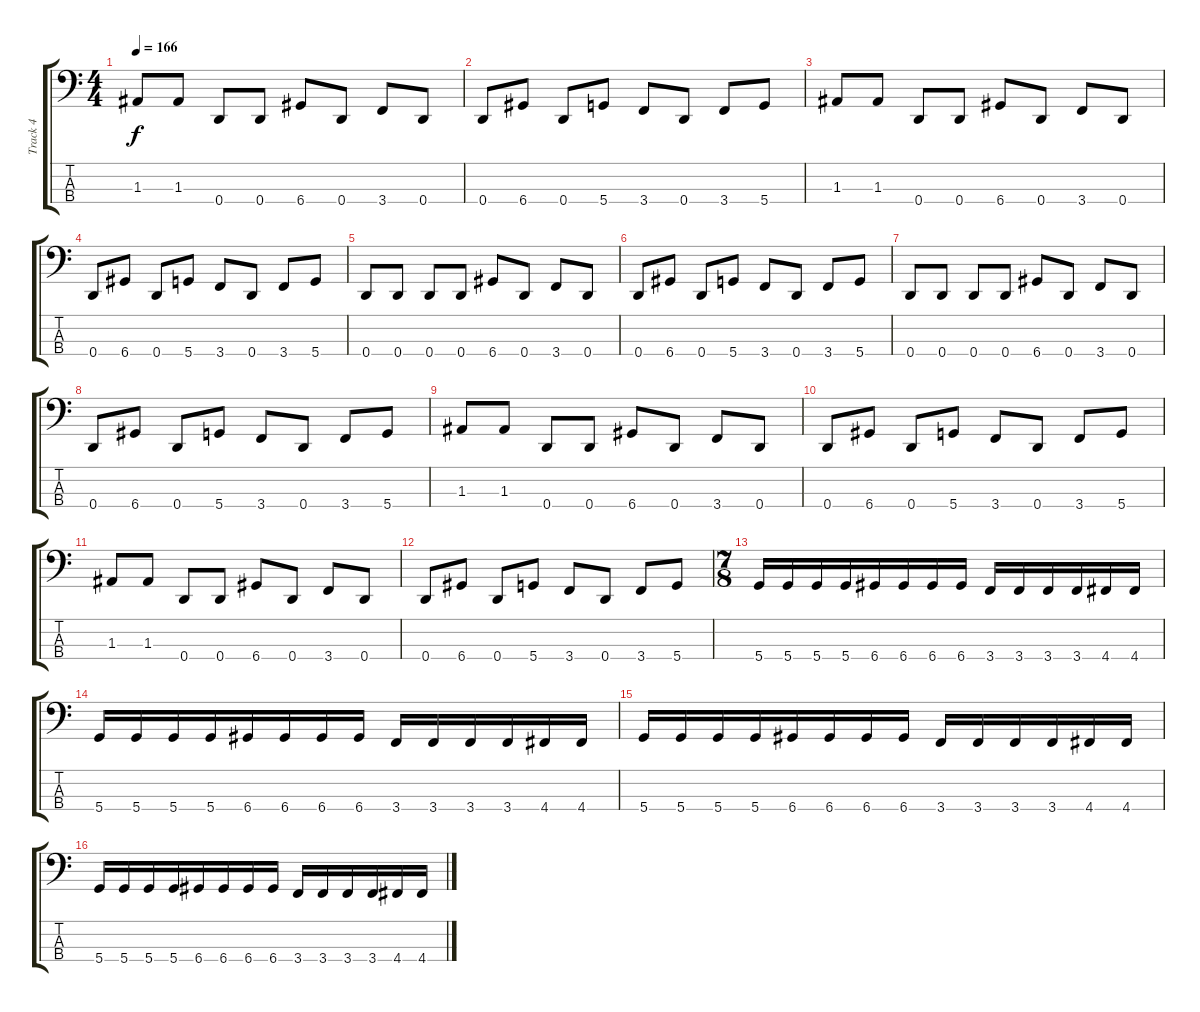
\track ("Track 4" "Track 4") {instrument electricbasspick}
\staff {score tabs}
\tuning (G2 D2 A1 D1) {hide}
\ts (4 4)
\tempo 166
\clef f4
\ks c
1.3.8{dy f} 1.3.8 0.4.8 0.4.8 6.4.8 0.4.8 3.4.8 0.4.8 |
0.4.8 6.4.8 0.4.8 5.4.8 3.4.8 0.4.8 3.4.8 5.4.8 |
1.3.8 1.3.8 0.4.8 0.4.8 6.4.8 0.4.8 3.4.8 0.4.8 |
0.4.8 6.4.8 0.4.8 5.4.8 3.4.8 0.4.8 3.4.8 5.4.8 |
0.4.8 0.4.8 0.4.8 0.4.8 6.4.8 0.4.8 3.4.8 0.4.8 |
0.4.8 6.4.8 0.4.8 5.4.8 3.4.8 0.4.8 3.4.8 5.4.8 |
0.4.8 0.4.8 0.4.8 0.4.8 6.4.8 0.4.8 3.4.8 0.4.8 |
0.4.8 6.4.8 0.4.8 5.4.8 3.4.8 0.4.8 3.4.8 5.4.8 |
1.3.8 1.3.8 0.4.8 0.4.8 6.4.8 0.4.8 3.4.8 0.4.8 |
0.4.8 6.4.8 0.4.8 5.4.8 3.4.8 0.4.8 3.4.8 5.4.8 |
1.3.8 1.3.8 0.4.8 0.4.8 6.4.8 0.4.8 3.4.8 0.4.8 |
0.4.8 6.4.8 0.4.8 5.4.8 3.4.8 0.4.8 3.4.8 5.4.8 |
\ts (7 8)
5.4.16 5.4.16 5.4.16 5.4.16 6.4.16 6.4.16 6.4.16 6.4.16 3.4.16 3.4.16 3.4.16 3.4.16 4.4.16 4.4.16 |
5.4.16 5.4.16 5.4.16 5.4.16 6.4.16 6.4.16 6.4.16 6.4.16 3.4.16 3.4.16 3.4.16 3.4.16 4.4.16 4.4.16 |
5.4.16 5.4.16 5.4.16 5.4.16 6.4.16 6.4.16 6.4.16 6.4.16 3.4.16 3.4.16 3.4.16 3.4.16 4.4.16 4.4.16 |
5.4.16 5.4.16 5.4.16 5.4.16 6.4.16 6.4.16 6.4.16 6.4.16 3.4.16 3.4.16 3.4.16 3.4.16 4.4.16 4.4.16
